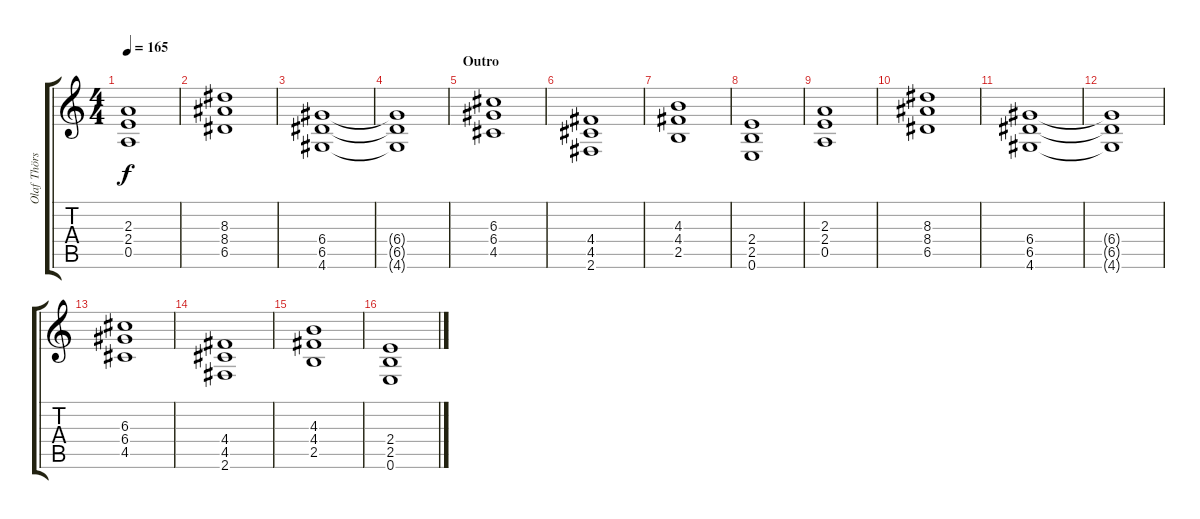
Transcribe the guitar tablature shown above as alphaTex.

\track ("Olaf Thörsen (Guitar)" "Olaf Thörs") {instrument distortionguitar}
\staff {score tabs}
\tuning (E4 B3 G3 D3 A2 E2) {hide}
\ts (4 4)
\tempo 165
\clef g2
\ks c
(2.3 2.4 0.5).1{dy f} |
(8.3 8.4 6.5).1 |
(6.4 6.5 4.6).1 |
(6.4{t} 6.5{t} 4.6{t}).1 |
\section ("" "Outro")
(6.3 6.4 4.5).1 |
(4.4 4.5 2.6).1 |
(4.3 4.4 2.5).1 |
(2.4 2.5 0.6).1 |
(2.3 2.4 0.5).1 |
(8.3 8.4 6.5).1 |
(6.4 6.5 4.6).1 |
(6.4{t} 6.5{t} 4.6{t}).1 |
(6.3 6.4 4.5).1 |
(4.4 4.5 2.6).1 |
(4.3 4.4 2.5).1 |
(2.4 2.5 0.6).1{volume 10}
